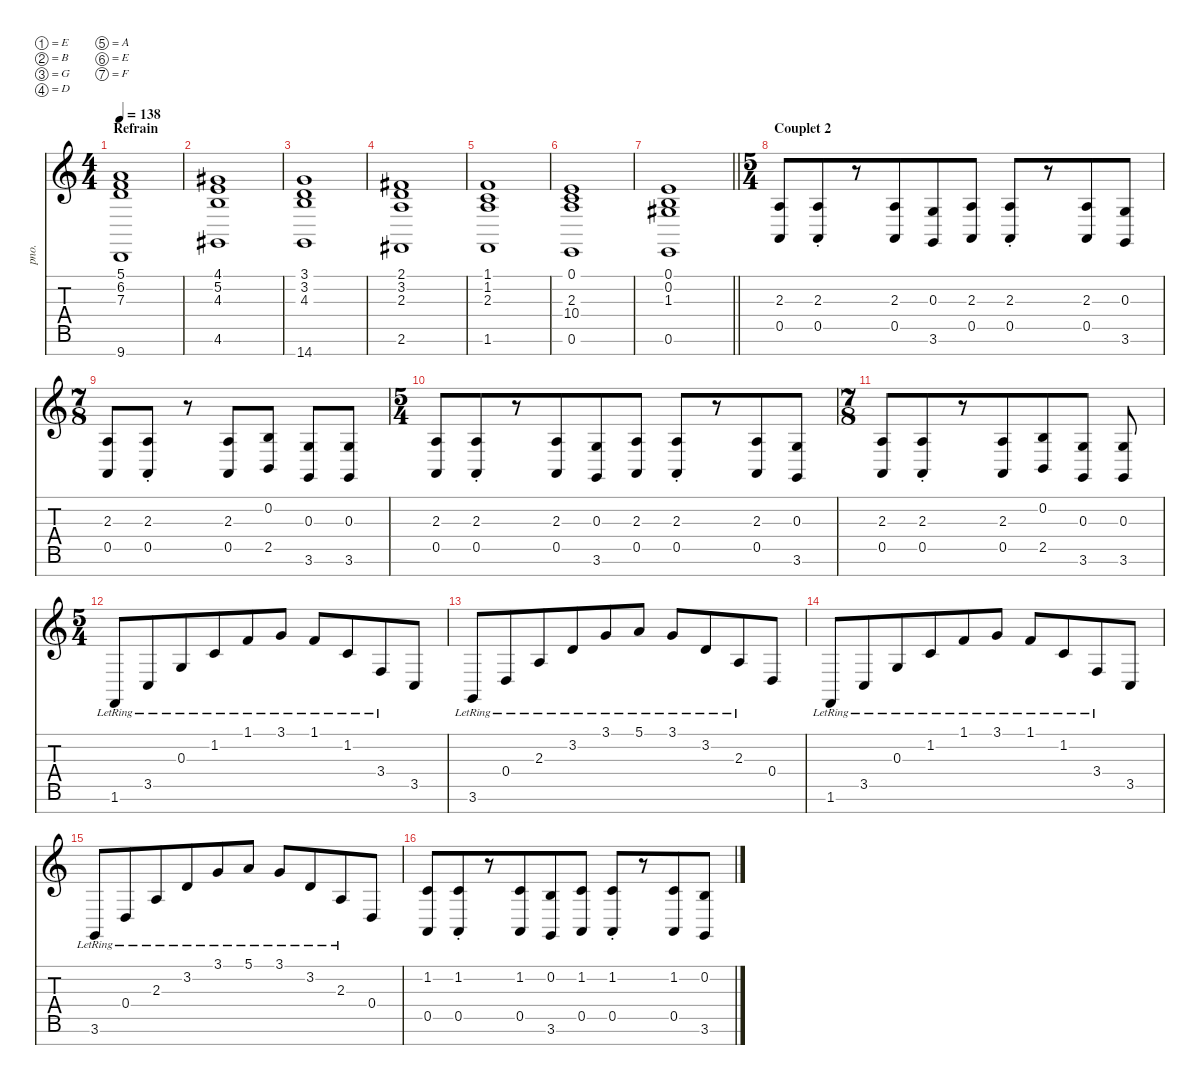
\defaultSystemsLayout 4
\hideDynamics
\bracketExtendMode nobrackets
\track ("Clavier" "pno.") {instrument acousticgrandpiano}
\staff {score tabs}
\tuning (E4 B3 G3 D3 A2 E2 F1)
\ts (4 4)
\beaming (8 2 2 2 2)
\section ("" "Refrain")
\tempo 138
\clef g2
\ks aminor
(5.1 6.2 7.3 9.7).1{dy f beam Up} |
(4.1{acc #} 5.2 4.3 4.6{acc #}).1{beam Up} |
(3.1 3.2 4.3 14.7).1{beam Up} |
(2.1{acc #} 3.2 2.3 2.6{acc #}).1{beam Up} |
(1.1 1.2 2.3 1.6).1{beam Up} |
(0.1 2.3 10.4 0.6).1{beam Up} |
\barLineRight lightlight
(0.1 0.2 1.3{acc #} 0.6).1{beam Up} |
\ts (5 4)
\beaming (8 6 4)
\section ("" "Couplet 2")
(2.3 0.5).8{beam Up} (2.3{st} 0.5{st}).8{beam Up} r.8{beam Up} (2.3 0.5).8{beam Up} (0.3 3.6).8{beam Up} (2.3 0.5).8{beam Up} (2.3{st} 0.5{st}).8{beam Up} r.8{beam Up} (2.3 0.5).8{beam Up} (0.3 3.6).8{beam Up} |
\ts (7 8)
\beaming (8 3 2 2)
(2.3 0.5).8{beam Up} (2.3{st} 0.5{st}).8{beam Up} r.8{beam Down} (2.3 0.5).8{beam Up} (0.2 2.5).8{beam Up} (0.3 3.6).8{beam Up} (0.3 3.6).8{beam Up} |
\ts (5 4)
\beaming (8 6 4)
(2.3 0.5).8{beam Up} (2.3{st} 0.5{st}).8{beam Up} r.8{beam Up} (2.3 0.5).8{beam Up} (0.3 3.6).8{beam Up} (2.3 0.5).8{beam Up} (2.3{st} 0.5{st}).8{beam Up} r.8{beam Up} (2.3 0.5).8{beam Up} (0.3 3.6).8{beam Up} |
\ts (7 8)
\beaming (8 6 4)
(2.3 0.5).8{beam Up} (2.3{st} 0.5{st}).8{beam Up} r.8{beam Up} (2.3 0.5).8{beam Up} (0.2 2.5).8{beam Up} (0.3 3.6).8{beam Up} (0.3 3.6).8{beam Up} |
\ts (5 4)
\beaming (8 6 4)
1.6{lr}.8{beam Up} 3.5{lr}.8{beam Up} 0.3{lr}.8{beam Up} 1.2{lr}.8{beam Up} 1.1{lr}.8{beam Up} 3.1{lr}.8{beam Up} 1.1{lr}.8{beam Up} 1.2{lr}.8{beam Up} 3.4{lr}.8{beam Up} 3.5.8{beam Up} |
3.6{lr}.8{beam Up} 0.4{lr}.8{beam Up} 2.3{lr}.8{beam Up} 3.2{lr}.8{beam Up} 3.1{lr}.8{beam Up} 5.1{lr}.8{beam Up} 3.1{lr}.8{beam Up} 3.2{lr}.8{beam Up} 2.3{lr}.8{beam Up} 0.4.8{beam Up} |
1.6{lr}.8{beam Up} 3.5{lr}.8{beam Up} 0.3{lr}.8{beam Up} 1.2{lr}.8{beam Up} 1.1{lr}.8{beam Up} 3.1{lr}.8{beam Up} 1.1{lr}.8{beam Up} 1.2{lr}.8{beam Up} 3.4{lr}.8{beam Up} 3.5.8{beam Up} |
3.6{lr}.8{beam Up} 0.4{lr}.8{beam Up} 2.3{lr}.8{beam Up} 3.2{lr}.8{beam Up} 3.1{lr}.8{beam Up} 5.1{lr}.8{beam Up} 3.1{lr}.8{beam Up} 3.2{lr}.8{beam Up} 2.3{lr}.8{beam Up} 0.4.8{beam Up} |
(1.2 0.5).8{beam Up} (1.2{st} 0.5{st}).8{beam Up} r.8{beam Up} (1.2 0.5).8{beam Up} (0.2 3.6).8{beam Up} (1.2 0.5).8{beam Up} (1.2{st} 0.5{st}).8{beam Up} r.8{beam Up} (1.2 0.5).8{beam Up} (0.2 3.6).8{beam Up}
